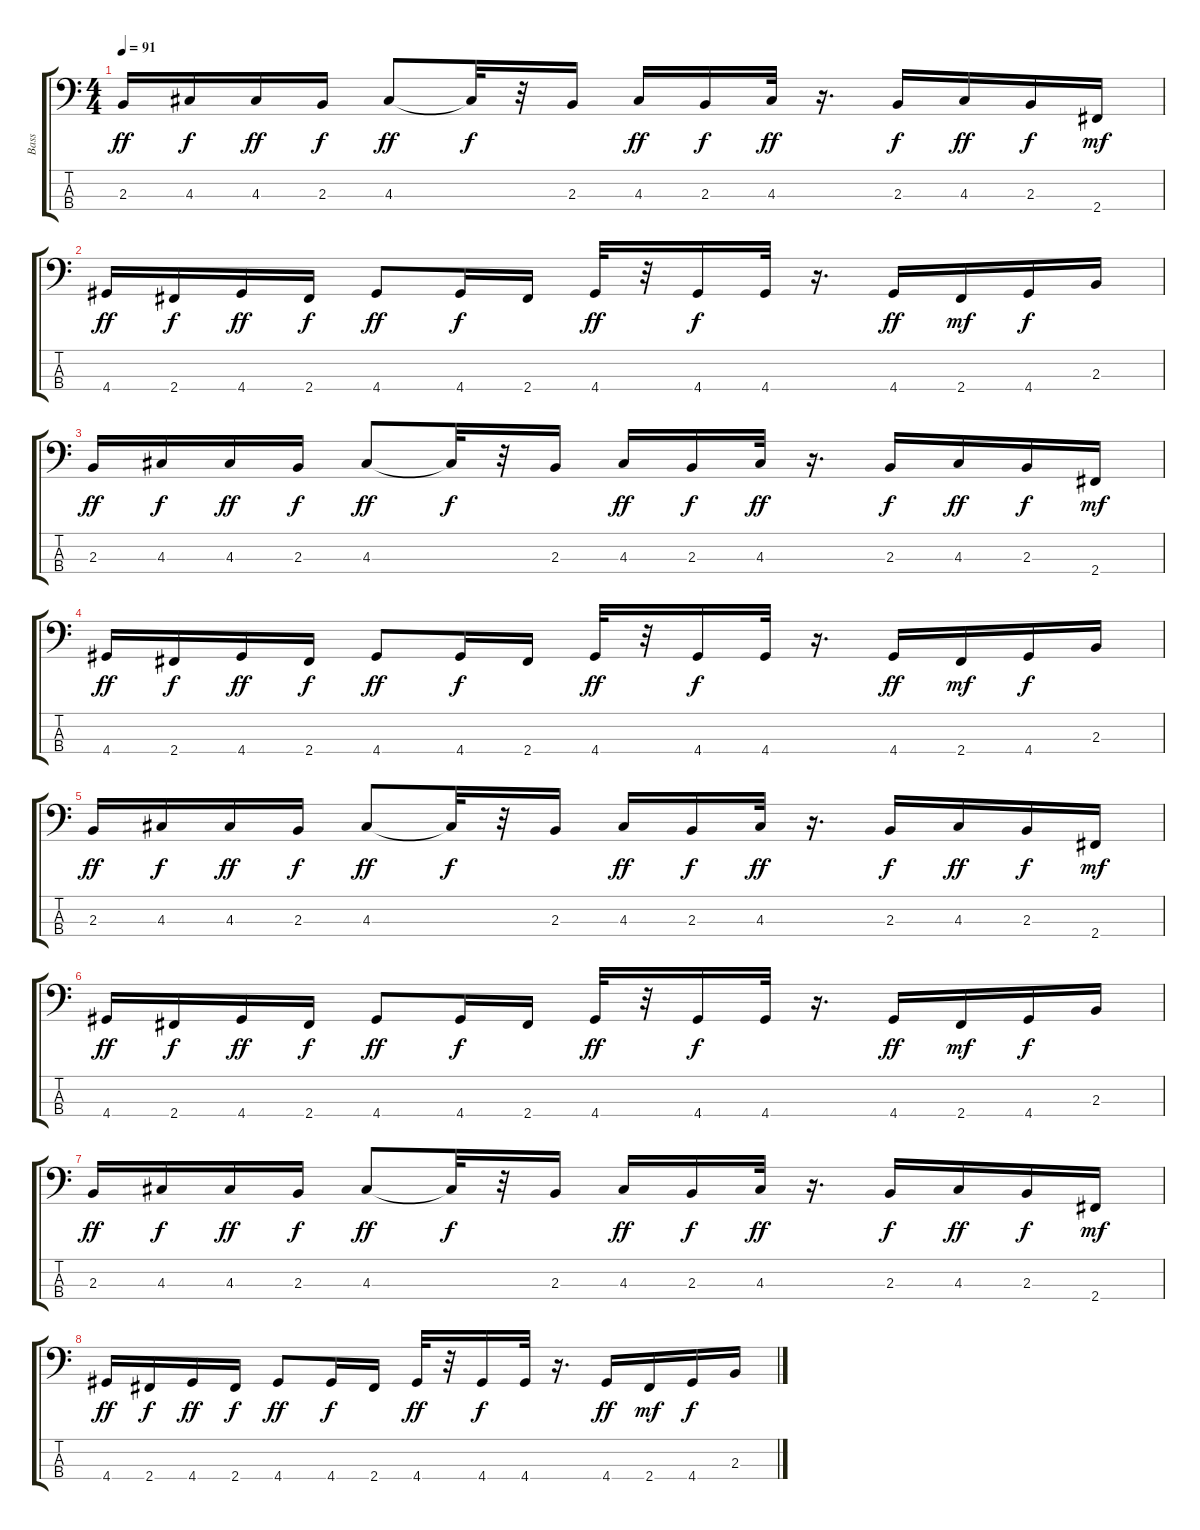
\track ("Bass" "Bass") {instrument synthbass2}
\staff {score tabs}
\tuning (G2 D2 A1 E1) {hide}
\ts (4 4)
\tempo 91
\clef f4
\ks c
2.3.16{dy ff} 4.3.16{dy f} 4.3.16{dy ff} 2.3.16{dy f} 4.3.8{dy ff} 4.3{t}.32{dy f} r.32 2.3.16 4.3.16{dy ff} 2.3.16{dy f} 4.3.32{dy ff} r.16{d} 2.3.16{dy f} 4.3.16{dy ff} 2.3.16{dy f} 2.4.16{dy mf} |
4.4.16{dy ff} 2.4.16{dy f} 4.4.16{dy ff} 2.4.16{dy f} 4.4.8{dy ff} 4.4.16{dy f} 2.4.16 4.4.32{dy ff} r.32 4.4.16{dy f} 4.4.32 r.16{d} 4.4.16{dy ff} 2.4.16{dy mf} 4.4.16{dy f} 2.3.16 |
2.3.16{dy ff} 4.3.16{dy f} 4.3.16{dy ff} 2.3.16{dy f} 4.3.8{dy ff} 4.3{t}.32{dy f} r.32 2.3.16 4.3.16{dy ff} 2.3.16{dy f} 4.3.32{dy ff} r.16{d} 2.3.16{dy f} 4.3.16{dy ff} 2.3.16{dy f} 2.4.16{dy mf} |
4.4.16{dy ff} 2.4.16{dy f} 4.4.16{dy ff} 2.4.16{dy f} 4.4.8{dy ff} 4.4.16{dy f} 2.4.16 4.4.32{dy ff} r.32 4.4.16{dy f} 4.4.32 r.16{d} 4.4.16{dy ff} 2.4.16{dy mf} 4.4.16{dy f} 2.3.16 |
2.3.16{dy ff} 4.3.16{dy f} 4.3.16{dy ff} 2.3.16{dy f} 4.3.8{dy ff} 4.3{t}.32{dy f} r.32 2.3.16 4.3.16{dy ff} 2.3.16{dy f} 4.3.32{dy ff} r.16{d} 2.3.16{dy f} 4.3.16{dy ff} 2.3.16{dy f} 2.4.16{dy mf} |
4.4.16{dy ff} 2.4.16{dy f} 4.4.16{dy ff} 2.4.16{dy f} 4.4.8{dy ff} 4.4.16{dy f} 2.4.16 4.4.32{dy ff} r.32 4.4.16{dy f} 4.4.32 r.16{d} 4.4.16{dy ff} 2.4.16{dy mf} 4.4.16{dy f} 2.3.16 |
2.3.16{dy ff} 4.3.16{dy f} 4.3.16{dy ff} 2.3.16{dy f} 4.3.8{dy ff} 4.3{t}.32{dy f} r.32 2.3.16 4.3.16{dy ff} 2.3.16{dy f} 4.3.32{dy ff} r.16{d} 2.3.16{dy f} 4.3.16{dy ff} 2.3.16{dy f} 2.4.16{dy mf} |
4.4.16{dy ff} 2.4.16{dy f} 4.4.16{dy ff} 2.4.16{dy f} 4.4.8{dy ff} 4.4.16{dy f} 2.4.16 4.4.32{dy ff} r.32 4.4.16{dy f} 4.4.32 r.16{d} 4.4.16{dy ff} 2.4.16{dy mf} 4.4.16{dy f} 2.3.16
